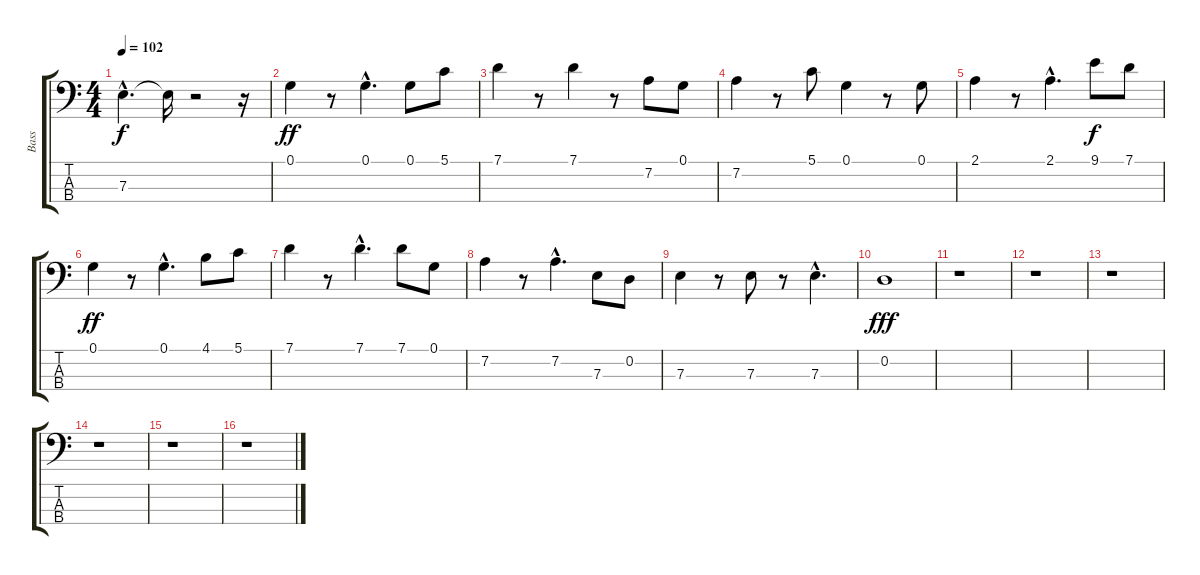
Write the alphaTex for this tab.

\track ("Bass" "Bass") {instrument acousticbass}
\staff {score tabs}
\tuning (G2 D2 A1 E1) {hide}
\ts (4 4)
\tempo 102
\clef f4
\ks c
7.3{hac t}.4{d dy f} 7.3{t}.16 r.2 r.16 |
0.1.4{dy ff} r.8 0.1{hac}.4{d} 0.1.8 5.1.8 |
7.1.4 r.8 7.1.4 r.8 7.2.8 0.1.8 |
7.2.4 r.8 5.1.8 0.1.4 r.8 0.1.8 |
2.1.4 r.8 2.1{hac}.4{d} 9.1.8{dy f} 7.1.8 |
0.1.4{dy ff} r.8 0.1{hac}.4{d} 4.1.8 5.1.8 |
7.1.4 r.8 7.1{hac}.4{d} 7.1.8 0.1.8 |
7.2.4 r.8 7.2{hac}.4{d} 7.3.8 0.2.8 |
7.3.4 r.8 7.3.8 r.8 7.3{hac}.4{d} |
0.2.1{dy fff} |
r.1 |
r.1 |
r.1 |
r.1 |
r.1 |
r.1
